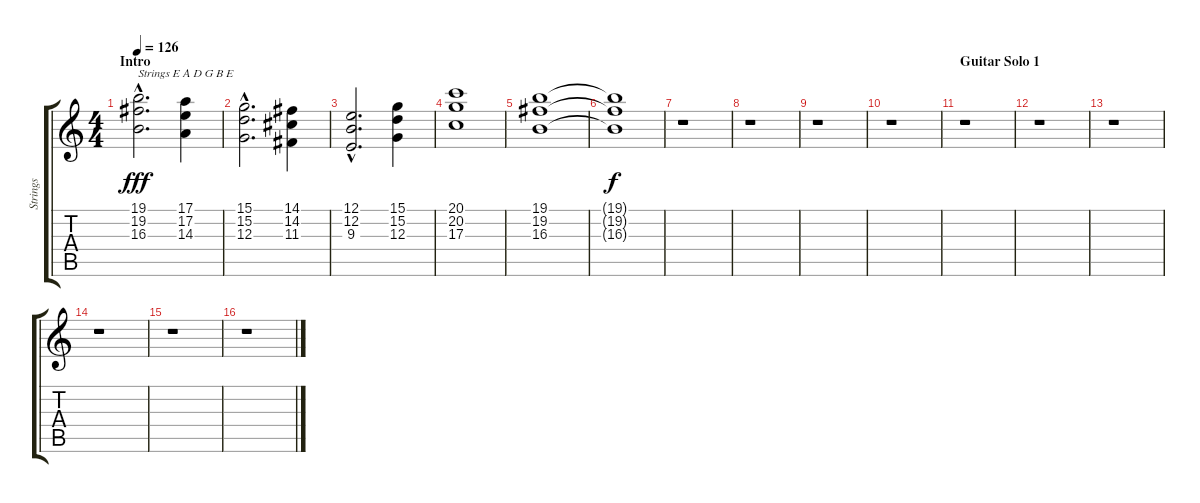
\track ("Strings" "Strings") {instrument synthstrings1}
\staff {score tabs}
\tuning (E4 B3 G3 D3 A2 E2) {hide}
\ts (4 4)
\section ("" "Intro")
\tempo 126
\clef g2
\ks c
(19.1{hac} 19.2{hac} 16.3{hac}).2{d txt "Strings E A D G B E" dy fff instrument synthstrings1} (17.1 17.2 14.3).4 |
(15.1{hac} 15.2{hac} 12.3{hac}).2{d} (14.1 14.2 11.3).4 |
(12.1{hac} 12.2{hac} 9.3{hac}).2{d} (15.1 15.2 12.3).4 |
(20.1 20.2 17.3).1 |
(19.1 19.2 16.3).1 |
(19.1{t} 19.2{t} 16.3{t}).1{dy f} |
r.1 |
r.1 |
r.1 |
r.1 |
\section ("" "Guitar Solo 1")
r.1 |
r.1 |
r.1 |
r.1 |
r.1 |
r.1
